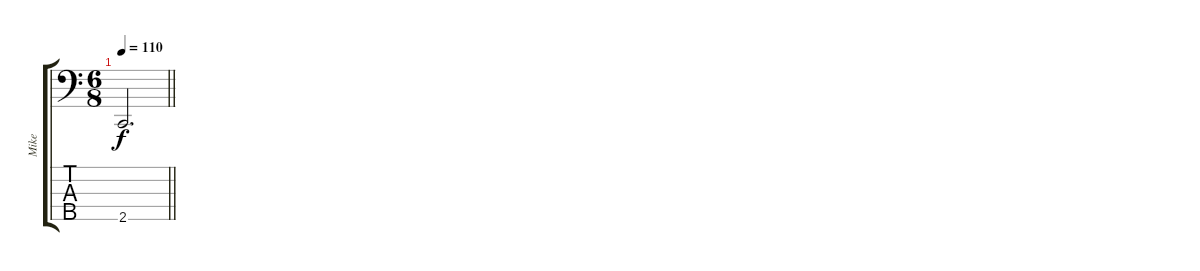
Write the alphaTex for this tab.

\track ("Mike" "Mike") {instrument acousticguitarsteel}
\staff {score tabs}
\tuning (Gb2 Db2 Ab1 Eb1 Bb0) {hide}
\ts (6 8)
\tempo 110
\clef f4
\barLineRight lightlight
\ks c
2.5{t}.2{d dy f}
